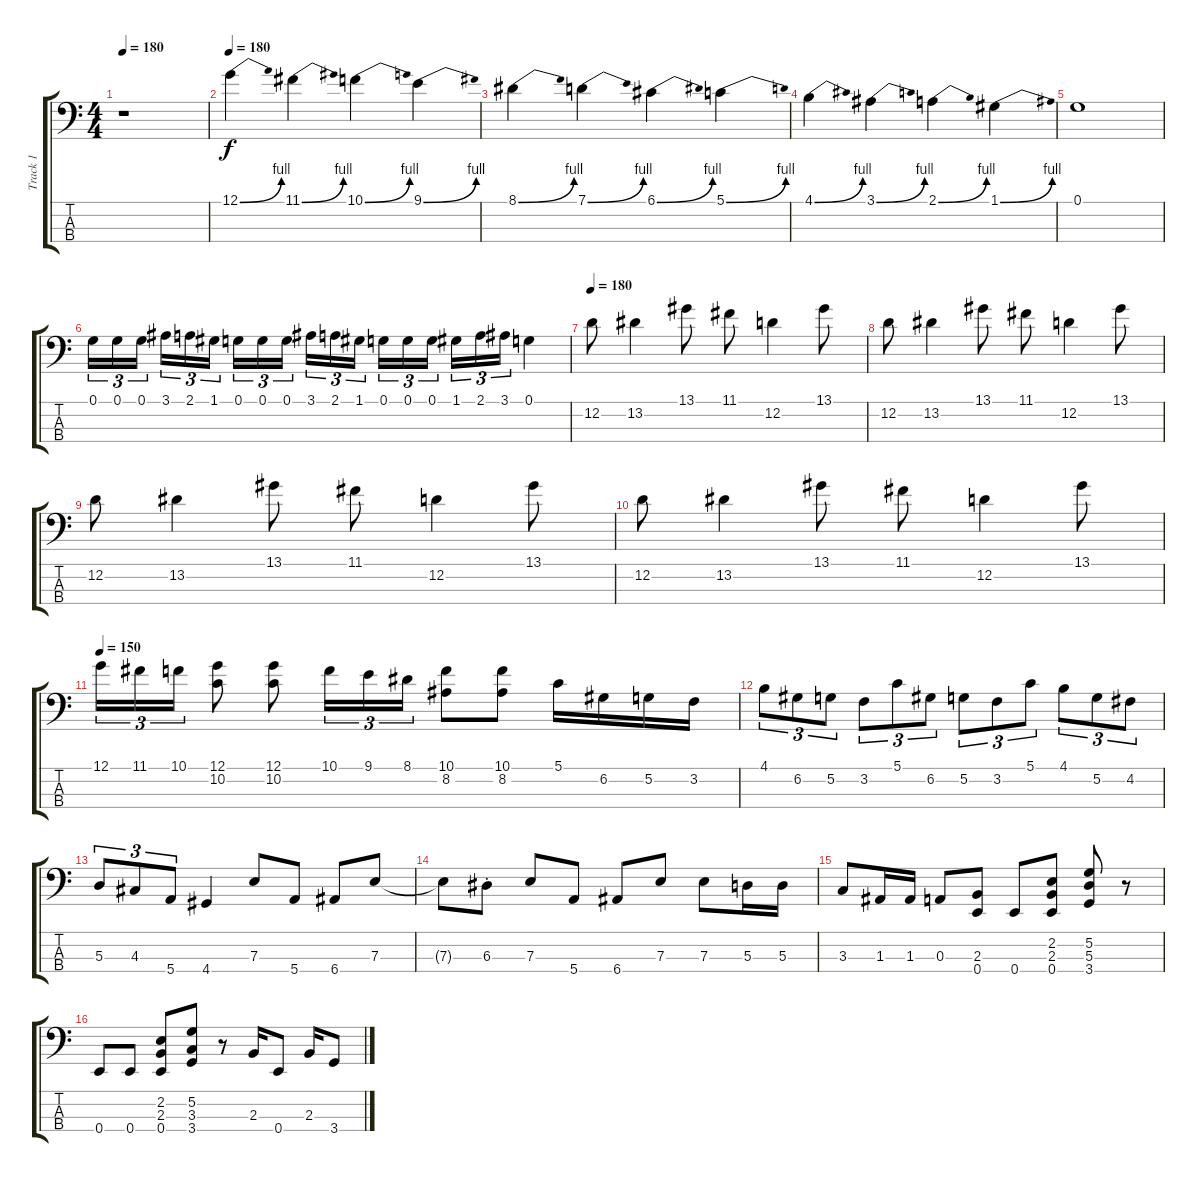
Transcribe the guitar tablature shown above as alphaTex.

\track ("Track 1" "Track 1") {instrument distortionguitar}
\staff {score tabs}
\tuning (G2 D2 A1 E1) {hide}
\ts (4 4)
\tempo 180
\clef f4
\ks c
r.1{dy f} |
\tempo 180
12.1{be (bend 0 0 60 4)}.4 11.1{be (bend 0 0 60 4)}.4 10.1{be (bend 0 0 60 4)}.4 9.1{be (bend 0 0 60 4)}.4 |
8.1{be (bend 0 0 60 4)}.4 7.1{be (bend 0 0 60 4)}.4 6.1{be (bend 0 0 60 4)}.4 5.1{be (bend 0 0 60 4)}.4 |
4.1{be (bend 0 0 60 4)}.4 3.1{be (bend 0 0 60 4)}.4 2.1{be (bend 0 0 60 4)}.4 1.1{be (bend 0 0 60 4)}.4 |
0.1.1 |
0.1.16{tu (3 2)} 0.1.16{tu (3 2)} 0.1.16{tu (3 2)} 3.1.16{tu (3 2)} 2.1.16{tu (3 2)} 1.1.16{tu (3 2)} 0.1.16{tu (3 2)} 0.1.16{tu (3 2)} 0.1.16{tu (3 2)} 3.1.16{tu (3 2)} 2.1.16{tu (3 2)} 1.1.16{tu (3 2)} 0.1.16{tu (3 2)} 0.1.16{tu (3 2)} 0.1.16{tu (3 2)} 1.1.16{tu (3 2)} 2.1.16{tu (3 2)} 3.1.16{tu (3 2)} 0.1.4 |
\tempo 180
12.2.8 13.2.4 13.1.8 11.1.8 12.2.4 13.1.8 |
12.2.8 13.2.4 13.1.8 11.1.8 12.2.4 13.1.8 |
12.2.8 13.2.4 13.1.8 11.1.8 12.2.4 13.1.8 |
12.2.8 13.2.4 13.1.8 11.1.8 12.2.4 13.1.8 |
\tempo 150
12.1.16{tu (3 2)} 11.1.16{tu (3 2)} 10.1.16{tu (3 2)} (12.1 10.2).8 (12.1 10.2).8 10.1.16{tu (3 2)} 9.1.16{tu (3 2)} 8.1.16{tu (3 2)} (10.1 8.2).8 (10.1 8.2).8 5.1.16 6.2.16 5.2.16 3.2.16 |
4.1.8{tu (3 2)} 6.2.8{tu (3 2)} 5.2.8{tu (3 2)} 3.2.8{tu (3 2)} 5.1.8{tu (3 2)} 6.2.8{tu (3 2)} 5.2.8{tu (3 2)} 3.2.8{tu (3 2)} 5.1.8{tu (3 2)} 4.1.8{tu (3 2)} 5.2.8{tu (3 2)} 4.2.8{tu (3 2)} |
5.3.8{tu (3 2)} 4.3.8{tu (3 2)} 5.4.8{tu (3 2)} 4.4.4 7.3.8 5.4.8 6.4.8 7.3.8 |
7.3{t}.8 6.3{st}.8 7.3.8 5.4.8 6.4.8 7.3.8 7.3.8 5.3.16 5.3.16 |
3.3.8 1.3.16 1.3.16 0.3.8 (2.3 0.4).8 0.4.8 (2.2 2.3 0.4).8 (5.2 5.3 3.4).8 r.8 |
0.4.8 0.4.8 (2.2 2.3 0.4).8 (5.2 3.3 3.4).8 r.8 2.3.16 0.4.8 2.3.16 3.4.8
